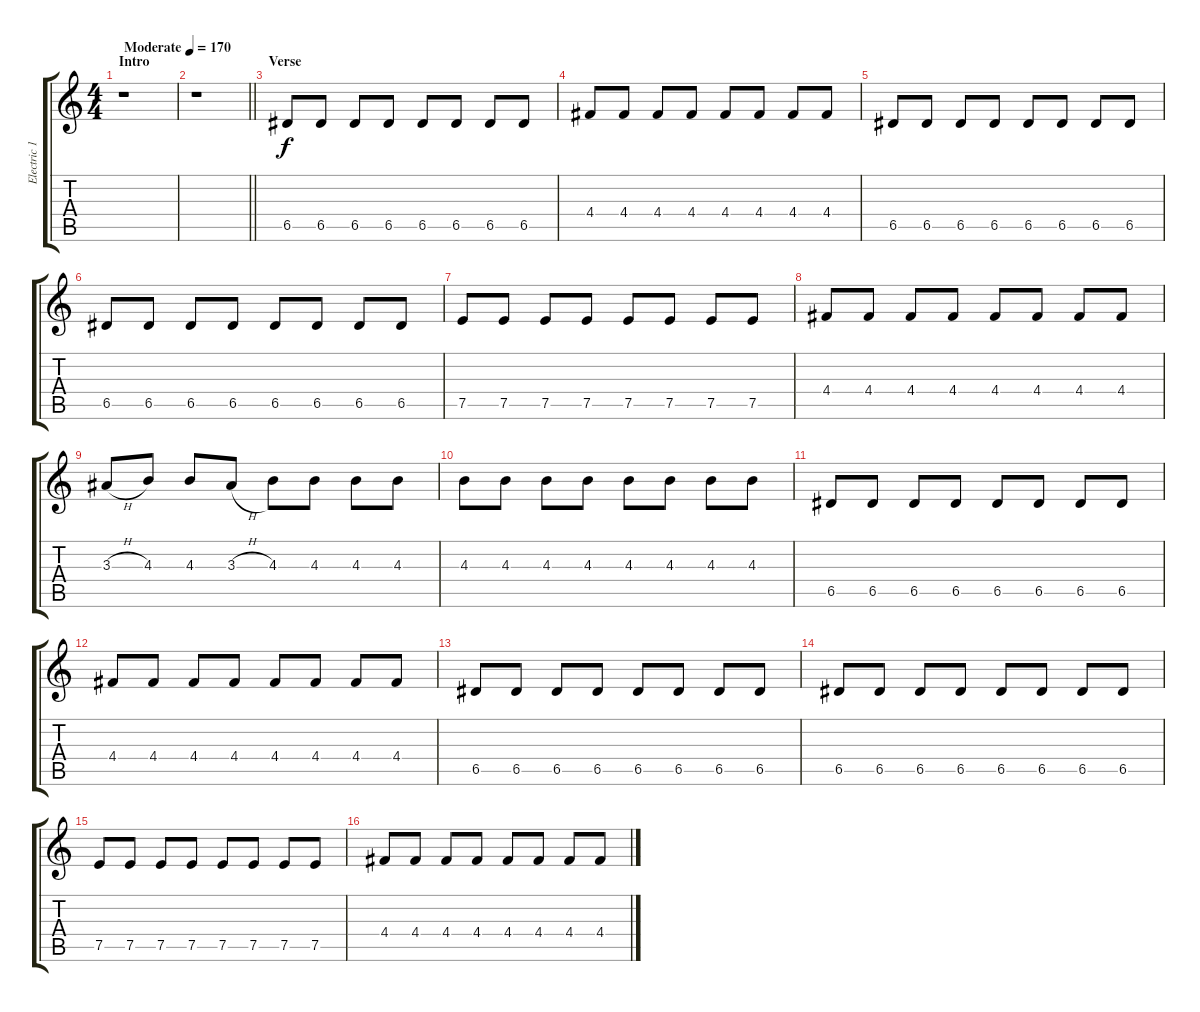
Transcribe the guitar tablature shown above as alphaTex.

\track ("Electric 1" "Electric 1") {instrument electricguitarclean}
\staff {score tabs}
\tuning (E4 B3 G3 D3 A2 E2) {hide}
\ts (4 4)
\section ("" "Intro")
\tempo (170 "Moderate")
\clef g2
\ks c
r.1{dy f instrument electricguitarclean} |
\barLineRight lightlight
r.1 |
\section ("" "Verse")
6.5.8 6.5.8 6.5.8 6.5.8 6.5.8 6.5.8 6.5.8 6.5.8 |
4.4.8 4.4.8 4.4.8 4.4.8 4.4.8 4.4.8 4.4.8 4.4.8 |
6.5.8 6.5.8 6.5.8 6.5.8 6.5.8 6.5.8 6.5.8 6.5.8 |
6.5.8 6.5.8 6.5.8 6.5.8 6.5.8 6.5.8 6.5.8 6.5.8 |
7.5.8 7.5.8 7.5.8 7.5.8 7.5.8 7.5.8 7.5.8 7.5.8 |
4.4.8 4.4.8 4.4.8 4.4.8 4.4.8 4.4.8 4.4.8 4.4.8 |
3.3{h}.8 4.3.8 4.3.8 3.3{h}.8 4.3.8 4.3.8 4.3.8 4.3.8 |
4.3.8 4.3.8 4.3.8 4.3.8 4.3.8 4.3.8 4.3.8 4.3.8 |
6.5.8 6.5.8 6.5.8 6.5.8 6.5.8 6.5.8 6.5.8 6.5.8 |
4.4.8 4.4.8 4.4.8 4.4.8 4.4.8 4.4.8 4.4.8 4.4.8 |
6.5.8 6.5.8 6.5.8 6.5.8 6.5.8 6.5.8 6.5.8 6.5.8 |
6.5.8 6.5.8 6.5.8 6.5.8 6.5.8 6.5.8 6.5.8 6.5.8 |
7.5.8 7.5.8 7.5.8 7.5.8 7.5.8 7.5.8 7.5.8 7.5.8 |
4.4.8 4.4.8 4.4.8 4.4.8 4.4.8 4.4.8 4.4.8 4.4.8
